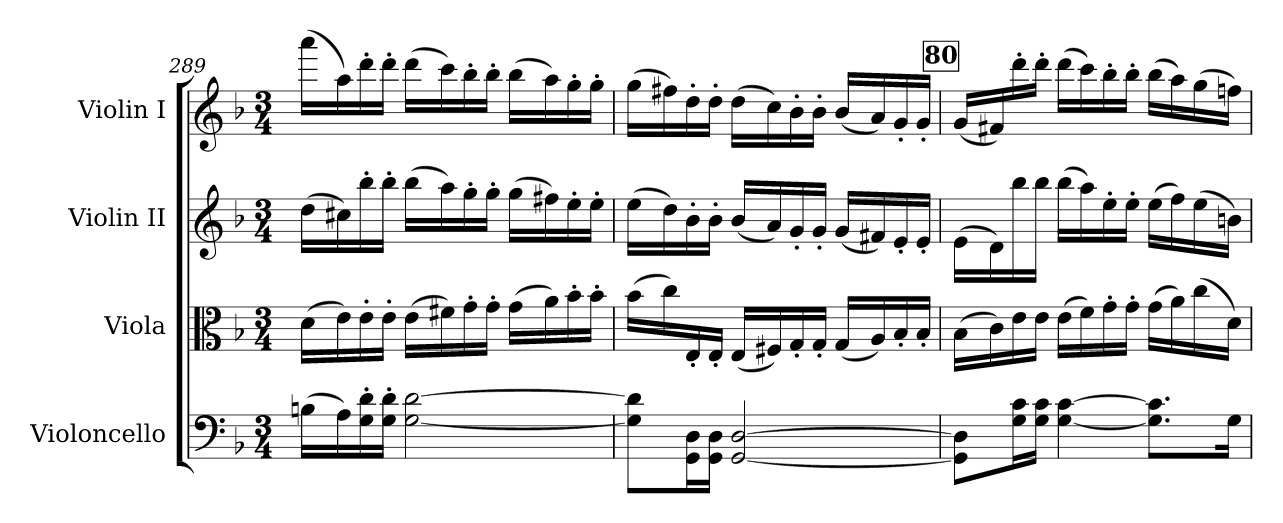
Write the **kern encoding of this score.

**kern	**kern	**kern	**kern
*part4	*part3	*part2	*part1
*staff4	*staff3	*staff2	*staff1
*I"Violoncello	*I"Viola	*I"Violin II	*I"Violin I
*I'Vc	*I'Vla	*I'Vln	*I'Vln
*clefF4	*clefC3	*clefG2	*clefG2
*k[b-]	*k[b-]	*k[b-]	*k[b-]
*M3/4	*M3/4	*M3/4	*M3/4
=289	=289	=289	=289
(16Bn\LL	(16d\LL	(16dd\LL	(16aaa\LL
16A\)	16e\)	16cc#X\)	16aa\)
16G\' 16d\'	16e'\	16bb-'\	16ddd'\
16G\' 16d\'JJ	16e'\JJ	16bb-'\JJ	16ddd'\JJ
[2G\ [2d\	(16e\LL	(16bb-\LL	(16ddd\LL
.	16f#X\)	16aa\)	16ccc\)
.	16g'\	16gg'\	16bb-'\
.	16g'\JJ	16gg'\JJ	16bb-'\JJ
.	(16g\LL	(16gg\LL	(16bb-\LL
.	16a\)	16ff#X\)	16aa\)
.	16b-'\	16ee'\	16gg'\
.	16b-'\JJ	16ee'\JJ	16gg'\JJ
!!LO:PB:g=z
=290	=290	=290	=290
8G\] 8d\]L	(16b-\LL	(16ee\LL	(16gg\LL
.	16cc\)	16dd\)	16ff#X\)
16GG\ 16D\L	16E'/	16b-'\	16dd'\
16GG\ 16D\JJ	16E'/JJ	16b-'\JJ	16dd'\JJ
[2GG/ [2D/	(16E/LL	(16b-/LL	(16dd\LL
.	16F#X/)	16a/)	16cc\)
.	16G'/	16g'/	16b-'\
.	16G'/JJ	16g'/JJ	16b-'\JJ
.	(16G/LL	(16g/LL	(16b-/LL
.	16A/)	16f#X/)	16a/)
.	16B-'/	16e'/	16g'/
.	16B-'/JJ	16e'/JJ	16g'/JJ
!!LO:REH:place=s1:a:B:fs=14:t=80
=291	=291	=291	=291
8GG\] 8D\]L	(16B-\LL	(16e\LL	(16g/LL
.	16c\)	16d\)	16f#X/)
16G\ 16c\L	16e\	16bb-\	16ddd'\
16G\ 16c\JJ	16e\JJ	16bb-\JJ	16ddd'\JJ
[4G\ [4c\	(16e\LL	(16bb-\LL	(16ddd\LL
.	16f\)	16aa\)	16ccc\)
.	16g'\	16ee'\	16bb-'\
.	16g'\JJ	16ee'\JJ	16bb-'\JJ
8.G\] 8.c\]L	(16g\LL	(16ee\LL	(16bb-\LL
.	16a\)	16ff\)	16aa\)
.	(16cc\	(16ee\	(16gg\
16G\Jk	16d\JJ)	16bn\JJ)	16ffn\JJ)
=	=	=	=
*-	*-	*-	*-
